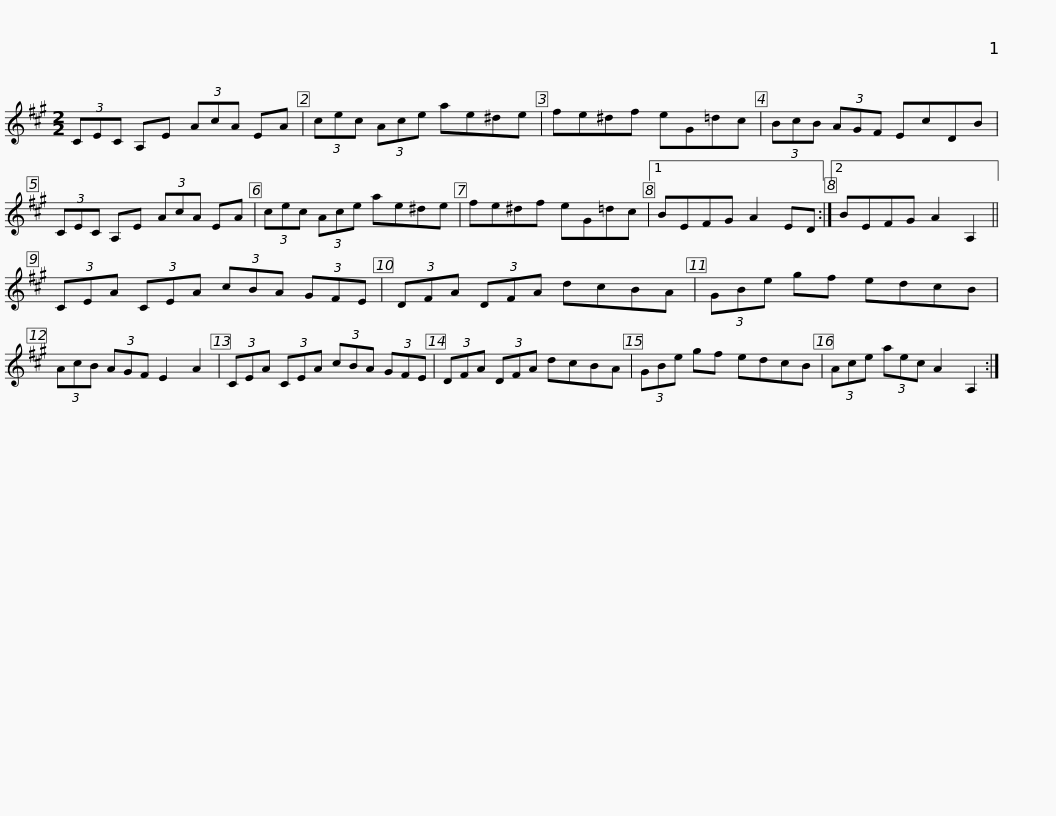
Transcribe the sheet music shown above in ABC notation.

X:1
L:1/8
M:2/2
I:linebreak $
K:A
V:1 treble
V:1
 (3CEC A,E (3AcA EA | (3cec (3Ace ae^de | fe^df eG=dc | (3BcB (3AGF EcDB |$ (3CEC A,E (3AcA EA | %5
 (3cec (3Ace ae^de | fe^df eG=dc |1 BEFG A2 ED :|2 BEFG A2 A,2 ||$ (3CEA (3CEA (3cBA (3GFE | %10
 (3DFA (3DFA dcBA | (3GBe gf edcB | (3AcB (3AGF E2 A2 |$ (3CEA (3CEA (3cBA (3GFE | (3DFA (3DFA dcBA | %15
 (3GBe gf edcB | (3Ace (3aec A2 A,2 :| %17
